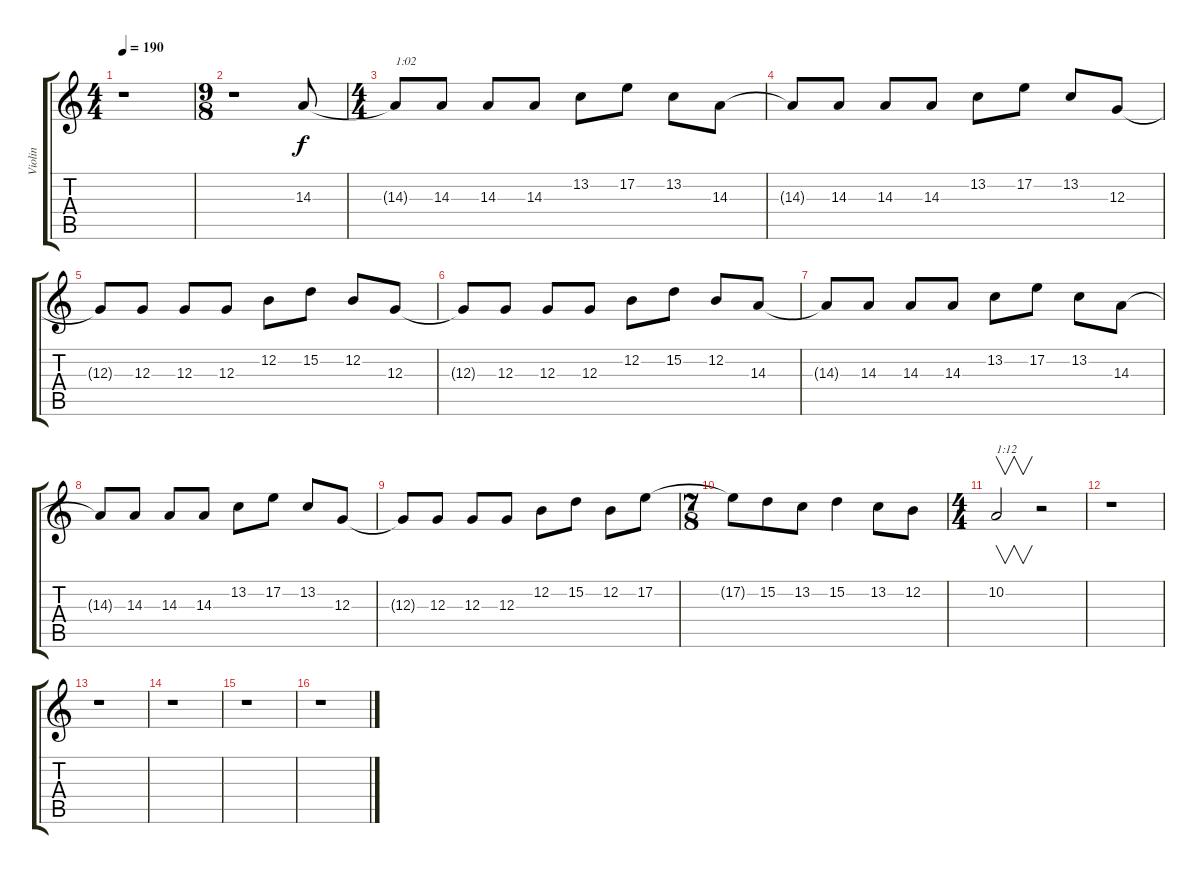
\track ("Violin" "Violin") {instrument violin}
\staff {score tabs}
\tuning (E4 B3 G3 D3 A2 E2) {hide}
\ts (4 4)
\tempo 190
\clef g2
\ks c
r.1{dy f} |
\ts (9 8)
r.1 14.3.8 |
\ts (4 4)
14.3{t}.8{txt "1:02"} 14.3.8 14.3.8 14.3.8 13.2.8 17.2.8 13.2.8 14.3.8 |
14.3{t}.8 14.3.8 14.3.8 14.3.8 13.2.8 17.2.8 13.2.8 12.3.8 |
12.3{t}.8 12.3.8 12.3.8 12.3.8 12.2.8 15.2.8 12.2.8 12.3.8 |
12.3{t}.8 12.3.8 12.3.8 12.3.8 12.2.8 15.2.8 12.2.8 14.3.8 |
14.3{t}.8 14.3.8 14.3.8 14.3.8 13.2.8 17.2.8 13.2.8 14.3.8 |
14.3{t}.8 14.3.8 14.3.8 14.3.8 13.2.8 17.2.8 13.2.8 12.3.8 |
12.3{t}.8 12.3.8 12.3.8 12.3.8 12.2.8 15.2.8 12.2.8 17.2.8 |
\ts (7 8)
17.2{t}.8 15.2.8 13.2.8 15.2.4 13.2.8 12.2.8 |
\ts (4 4)
10.2.2{v txt "1:12"} r.2 |
r.1 |
r.1 |
r.1 |
r.1 |
r.1
